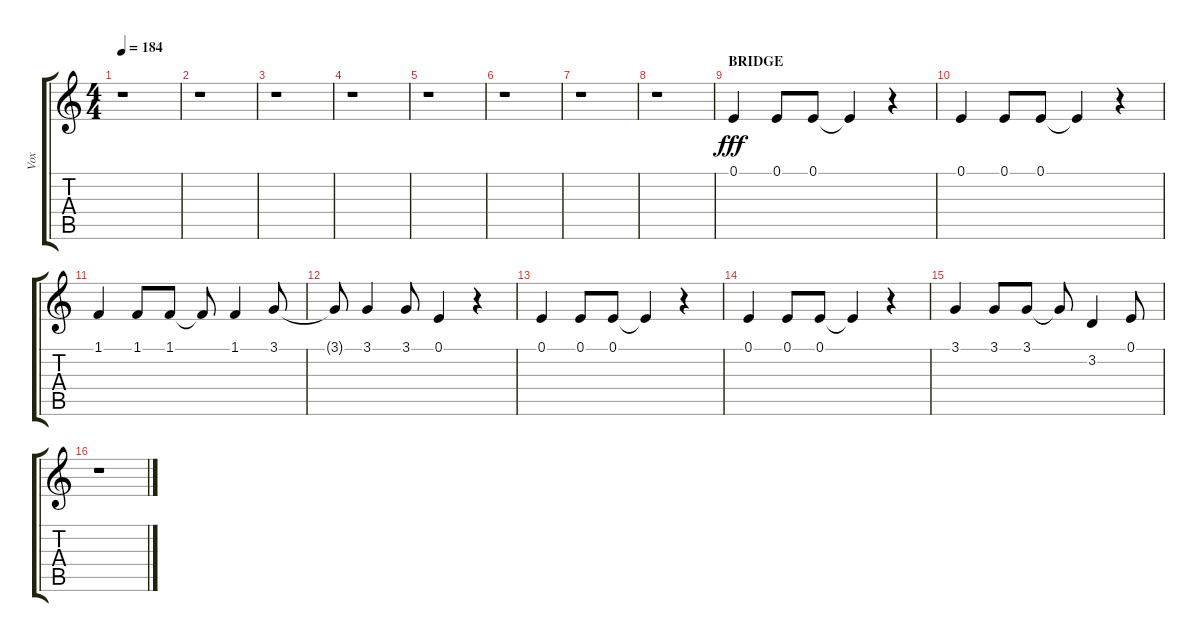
\track ("Vox" "Vox") {instrument brightacousticpiano}
\staff {score tabs}
\tuning (E4 B3 G3 D3 A2 E2) {hide}
\ts (4 4)
\tempo 184
\clef g2
\ks c
r.1{dy fff} |
r.1 |
r.1 |
r.1 |
r.1 |
r.1 |
r.1 |
r.1 |
\section ("" "BRIDGE")
0.1.4 0.1.8 0.1.8 0.1{t}.4 r.4 |
0.1.4 0.1.8 0.1.8 0.1{t}.4 r.4 |
1.1.4 1.1.8 1.1.8 1.1{t}.8 1.1.4 3.1.8 |
3.1{t}.8 3.1.4 3.1.8 0.1.4 r.4 |
0.1.4 0.1.8 0.1.8 0.1{t}.4 r.4 |
0.1.4 0.1.8 0.1.8 0.1{t}.4 r.4 |
3.1.4 3.1.8 3.1.8 3.1{t}.8 3.2.4 0.1.8 |
r.1
